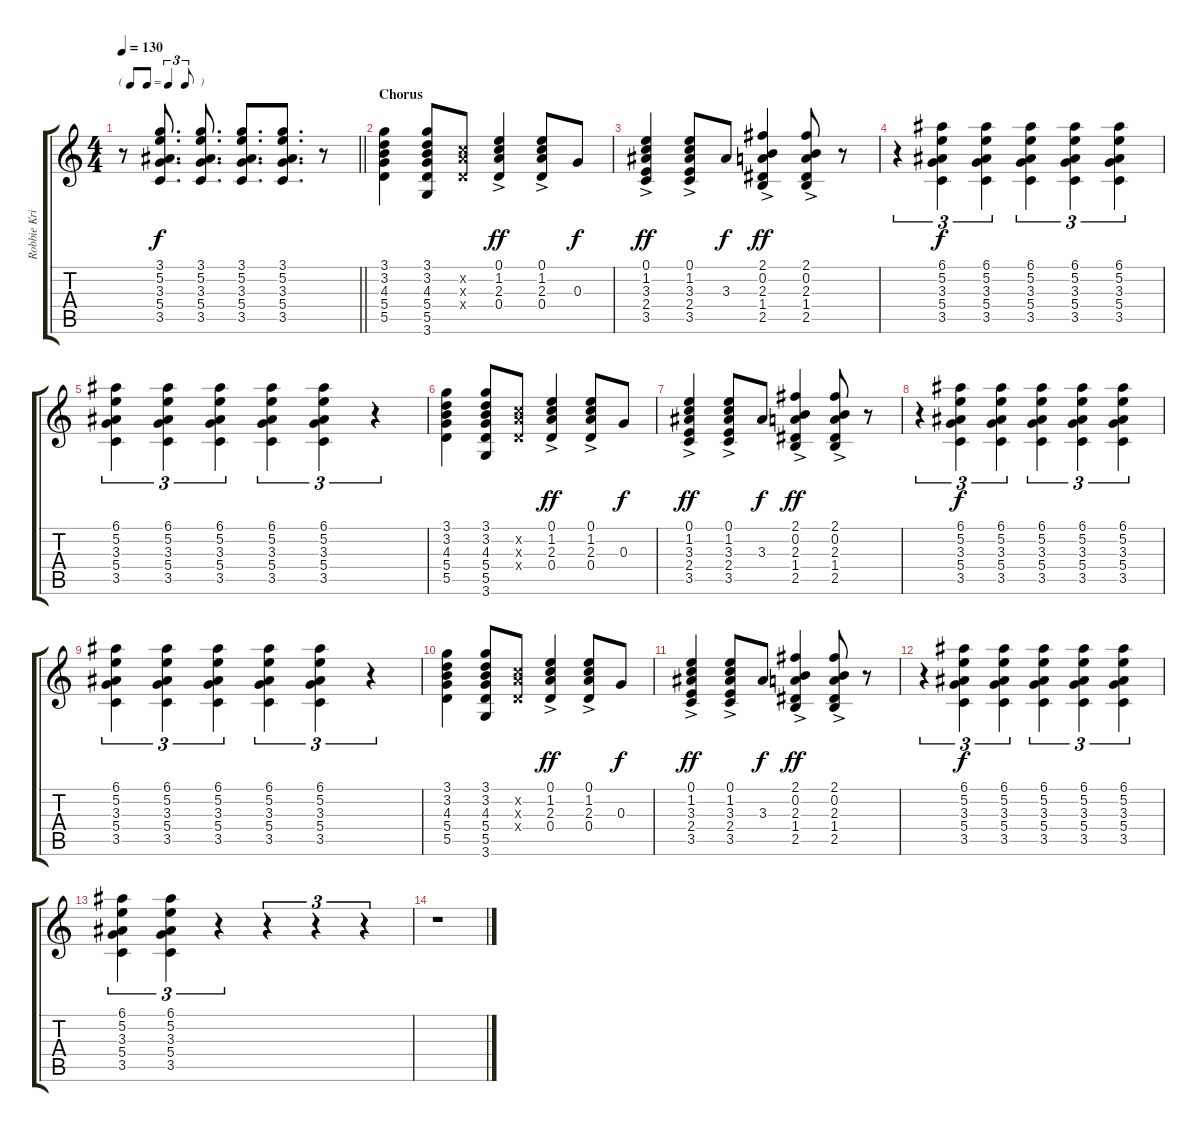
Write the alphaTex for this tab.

\track ("Robbie Krieger Distortion" "Robbie Kri") {instrument overdrivenguitar}
\staff {score tabs}
\tuning (E4 B3 G3 D3 A2 E2) {hide}
\ts (4 4)
\tf triplet8th
\tempo 130
\clef g2
\barLineRight lightlight
\ks c
r.8{dy f} (3.1 5.2 3.3 5.4 3.5).8{d} (3.1 5.2 3.3 5.4 3.5).8{d} (3.1 5.2 3.3 5.4 3.5).8{d} (3.1 5.2 3.3 5.4 3.5).8{d} r.8 |
\section ("" "Chorus")
(3.1 3.2 4.3 5.4 5.5).4 (3.1 3.2 4.3 5.4 5.5 3.6).8 (1.2{x} 2.3{x} 0.4{x}).8 (0.1{ac} 1.2{ac} 2.3{ac} 0.4{ac}).4{dy ff} (0.1{ac} 1.2{ac} 2.3{ac} 0.4{ac}).8 0.3.8{dy f} |
(0.1{ac} 1.2{ac} 3.3{ac} 2.4{ac} 3.5{ac}).4{dy ff} (0.1{ac} 1.2{ac} 3.3{ac} 2.4{ac} 3.5{ac}).8 3.3.8{dy f} (2.1{ac} 0.2{ac} 2.3{ac} 1.4{ac} 2.5{ac}).4{dy ff} (2.1{ac} 0.2{ac} 2.3{ac} 1.4{ac} 2.5{ac}).8 r.8 |
r.4{tu (3 2)} (6.1 5.2 3.3 5.4 3.5).4{tu (3 2) dy f} (6.1 5.2 3.3 5.4 3.5).4{tu (3 2)} (6.1 5.2 3.3 5.4 3.5).4{tu (3 2)} (6.1 5.2 3.3 5.4 3.5).4{tu (3 2)} (6.1 5.2 3.3 5.4 3.5).4{tu (3 2)} |
(6.1 5.2 3.3 5.4 3.5).4{tu (3 2)} (6.1 5.2 3.3 5.4 3.5).4{tu (3 2)} (6.1 5.2 3.3 5.4 3.5).4{tu (3 2)} (6.1 5.2 3.3 5.4 3.5).4{tu (3 2)} (6.1 5.2 3.3 5.4 3.5).4{tu (3 2)} r.4{tu (3 2)} |
(3.1 3.2 4.3 5.4 5.5).4 (3.1 3.2 4.3 5.4 5.5 3.6).8 (1.2{x} 2.3{x} 0.4{x}).8 (0.1{ac} 1.2{ac} 2.3{ac} 0.4{ac}).4{dy ff} (0.1{ac} 1.2{ac} 2.3{ac} 0.4{ac}).8 0.3.8{dy f} |
(0.1{ac} 1.2{ac} 3.3{ac} 2.4{ac} 3.5{ac}).4{dy ff} (0.1{ac} 1.2{ac} 3.3{ac} 2.4{ac} 3.5{ac}).8 3.3.8{dy f} (2.1{ac} 0.2{ac} 2.3{ac} 1.4{ac} 2.5{ac}).4{dy ff} (2.1{ac} 0.2{ac} 2.3{ac} 1.4{ac} 2.5{ac}).8 r.8 |
r.4{tu (3 2)} (6.1 5.2 3.3 5.4 3.5).4{tu (3 2) dy f} (6.1 5.2 3.3 5.4 3.5).4{tu (3 2)} (6.1 5.2 3.3 5.4 3.5).4{tu (3 2)} (6.1 5.2 3.3 5.4 3.5).4{tu (3 2)} (6.1 5.2 3.3 5.4 3.5).4{tu (3 2)} |
(6.1 5.2 3.3 5.4 3.5).4{tu (3 2)} (6.1 5.2 3.3 5.4 3.5).4{tu (3 2)} (6.1 5.2 3.3 5.4 3.5).4{tu (3 2)} (6.1 5.2 3.3 5.4 3.5).4{tu (3 2)} (6.1 5.2 3.3 5.4 3.5).4{tu (3 2)} r.4{tu (3 2)} |
(3.1 3.2 4.3 5.4 5.5).4 (3.1 3.2 4.3 5.4 5.5 3.6).8 (1.2{x} 2.3{x} 0.4{x}).8 (0.1{ac} 1.2{ac} 2.3{ac} 0.4{ac}).4{dy ff} (0.1{ac} 1.2{ac} 2.3{ac} 0.4{ac}).8 0.3.8{dy f} |
(0.1{ac} 1.2{ac} 3.3{ac} 2.4{ac} 3.5{ac}).4{dy ff} (0.1{ac} 1.2{ac} 3.3{ac} 2.4{ac} 3.5{ac}).8 3.3.8{dy f} (2.1{ac} 0.2{ac} 2.3{ac} 1.4{ac} 2.5{ac}).4{dy ff} (2.1{ac} 0.2{ac} 2.3{ac} 1.4{ac} 2.5{ac}).8 r.8 |
r.4{tu (3 2)} (6.1 5.2 3.3 5.4 3.5).4{tu (3 2) dy f} (6.1 5.2 3.3 5.4 3.5).4{tu (3 2)} (6.1 5.2 3.3 5.4 3.5).4{tu (3 2)} (6.1 5.2 3.3 5.4 3.5).4{tu (3 2)} (6.1 5.2 3.3 5.4 3.5).4{tu (3 2)} |
(6.1 5.2 3.3 5.4 3.5).4{tu (3 2)} (6.1 5.2 3.3 5.4 3.5).4{tu (3 2)} r.4{tu (3 2)} r.4{tu (3 2)} r.4{tu (3 2)} r.4{tu (3 2)} |
r.1
